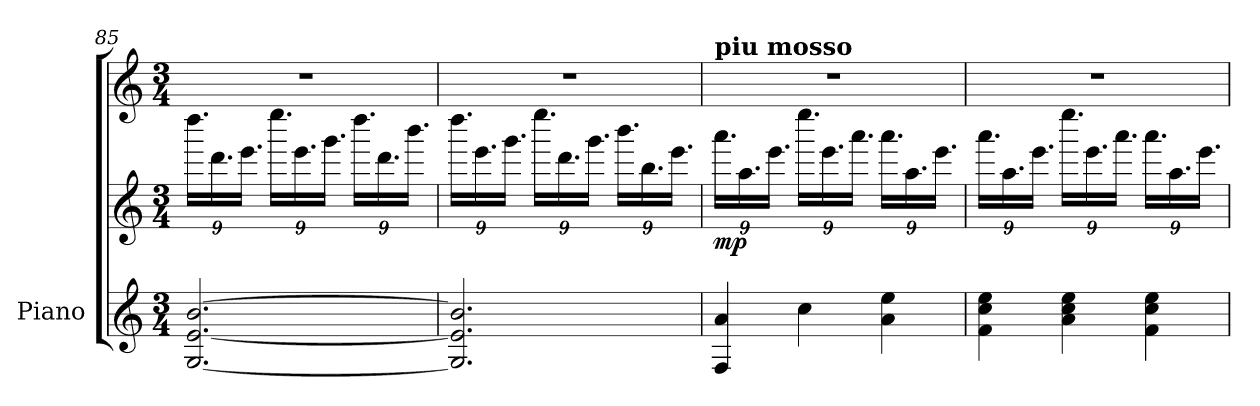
**kern	**kern	**kern	**dynam
*part1	*part1	*part1	*part1
*staff3	*staff2	*staff1	*staff1/2/3
*I"Piano	*	*	*
*I'Pno.	*	*	*
*clefG2	*clefG2	*clefG2	*
*k[]	*k[]	*k[]	*
*M3/4	*M3/4	*M3/4	*
*	*Xbrackettup	*	*
=85	=85	=85	=85
[2.G/ [2.e/ [2.b/	18.dddd\LL	2.r	.
.	18.ddd\	.	.
.	18.eee\JJ	.	.
.	18.eeee\LL	.	.
.	18.eee\	.	.
.	18.ggg\JJ	.	.
.	18.dddd\LL	.	.
.	18.ddd\	.	.
.	18.bbb\JJ	.	.
=86	=86	=86	=86
2.G/] 2.e/] 2.b/]	18.dddd\LL	2.r	.
.	18.eee\	.	.
.	18.ggg\JJ	.	.
.	18.eeee\LL	.	.
.	18.ddd\	.	.
.	18.ggg\JJ	.	.
.	18.bbb\LL	.	.
.	18.bb\	.	.
.	18.eee\JJ	.	.
!!LO:LB:g=z
=87	=87	=87	=87
*	*	*MM92	*
!	!	!LO:TX:a:B:t=piu mosso	!
!	!	!	!LO:DY:b=2
4F/ 4a/	18.aaa\LL	2.r	mp
.	18.aa\	.	.
.	18.eee\JJ	.	.
4cc\	18.eeee\LL	.	.
.	18.eee\	.	.
.	18.aaa\JJ	.	.
4a\ 4ee\	18.aaa\LL	.	.
.	18.aa\	.	.
.	18.eee\JJ	.	.
=88	=88	=88	=88
4f\ 4cc\ 4ee\	18.aaa\LL	2.r	.
.	18.aa\	.	.
.	18.eee\JJ	.	.
4a\ 4cc\ 4ee\	18.eeee\LL	.	.
.	18.eee\	.	.
.	18.aaa\JJ	.	.
4f\ 4cc\ 4ee\	18.aaa\LL	.	.
.	18.aa\	.	.
.	18.eee\JJ	.	.
=	=	=	=
*-	*-	*-	*-
